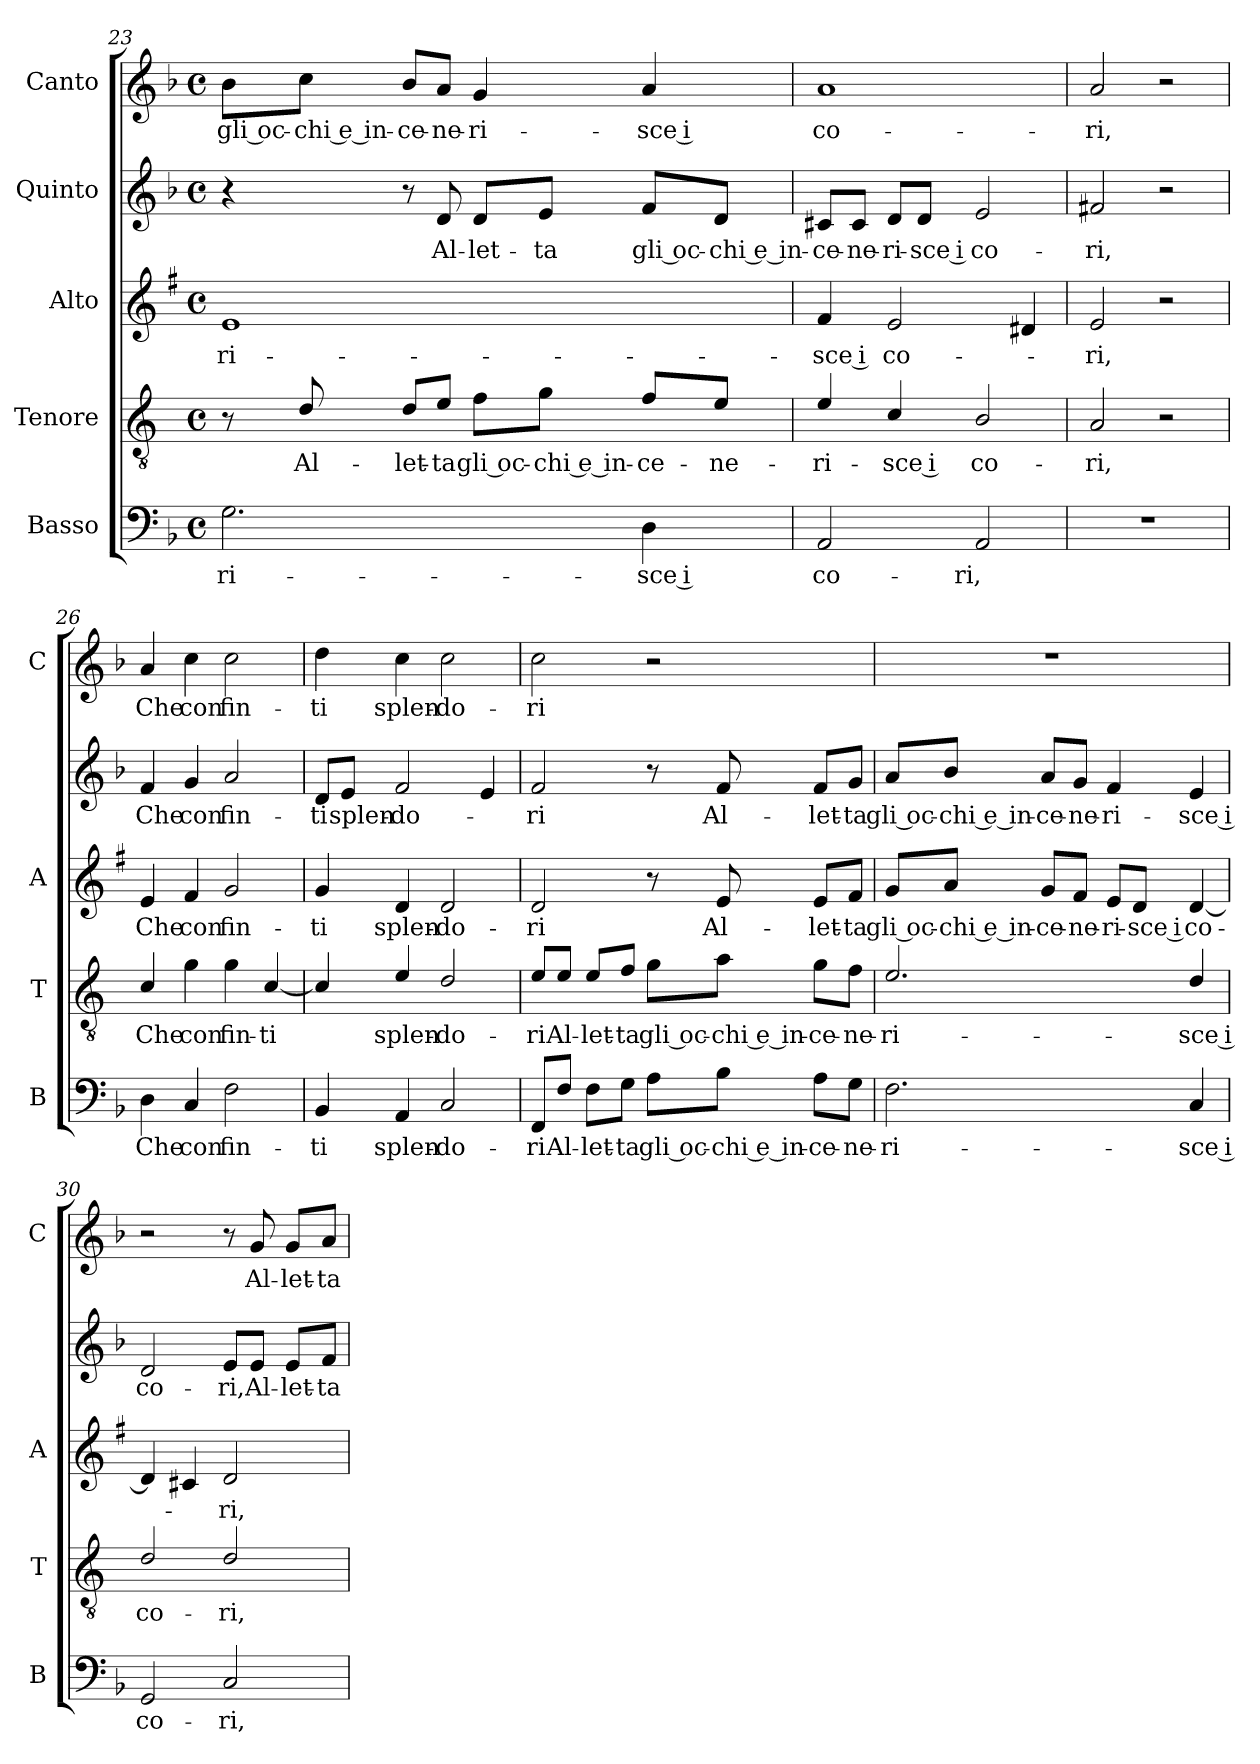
**kern	**text	**kern	**text	**kern	**text	**kern	**text	**kern	**text
*part5	*part5	*part4	*part4	*part3	*part3	*part2	*part2	*part1	*part1
*staff5	*staff5	*staff4	*staff4	*staff3	*staff3	*staff2	*staff2	*staff1	*staff1
*I"Basso	*	*I"Tenore	*	*I"Alto	*	*I"Quinto	*	*I"Canto	*
*I'B	*	*I'T	*	*I'A	*	*	*	*I'C	*
!!LO:PB:g=z
*clefF4	*	*clefGv2	*	*clefG2	*	*clefG2	*	*clefG2	*
*	*	*ITrd4c7	*	*ITrd1c2	*	*	*	*	*
*k[b-]	*	*k[b-]	*	*k[b-]	*	*k[b-]	*	*k[b-]	*
*F:	*	*F:	*	*F:	*	*F:	*	*F:	*
*M4/4	*	*M4/4	*	*M4/4	*	*M4/4	*	*M4/4	*
*met(c)	*	*met(c)	*	*met(c)	*	*met(c)	*	*met(c)	*
=23	=23	=23	=23	=23	=23	=23	=23	=23	=23
!	!LO:LY:b	!	!	!	!LO:LY:b	!	!	!	!LO:LY:b
2.G\	-ri-	8r	.	1d	-ri-	4r	.	8b-\L	gli oc-
!	!	!	!LO:LY:b	!	!	!	!	!	!LO:LY:b
.	.	8G/	Al-	.	.	.	.	8cc\J	-chi e in-
!	!	!	!LO:LY:b	!	!	!	!	!	!LO:LY:b
.	.	8G/L	-let-	.	.	8r	.	8b-/L	-ce-
!	!	!	!LO:LY:b	!	!	!	!LO:LY:b	!	!LO:LY:b
.	.	8A/J	-ta	.	.	8d/	Al-	8a/J	-ne-
!	!	!	!LO:LY:b	!	!	!	!LO:LY:b	!	!LO:LY:b
.	.	8B-\L	gli oc-	.	.	8d/L	-let-	4g/	-ri-
!	!	!	!LO:LY:b	!	!	!	!LO:LY:b	!	!
.	.	8c\J	-chi e in-	.	.	8e/J	-ta	.	.
!	!LO:LY:b	!	!LO:LY:b	!	!	!	!LO:LY:b	!	!LO:LY:b
4D\	-sce i	8B-/L	-ce-	.	.	8f/L	gli oc-	4a/	-sce i
!	!	!	!LO:LY:b	!	!	!	!LO:LY:b	!	!
.	.	8A/J	-ne-	.	.	8d/J	-chi e in-	.	.
=24	=24	=24	=24	=24	=24	=24	=24	=24	=24
!	!LO:LY:b	!	!LO:LY:b	!	!LO:LY:b	!	!LO:LY:b	!	!LO:LY:b
2AA/	co-	4A/	-ri-	4e/	-sce i	8c#X/L	-ce-	1a	co-
!	!	!	!	!	!	!	!LO:LY:b	!	!
.	.	.	.	.	.	8c#/J	-ne-	.	.
!	!	!	!LO:LY:b	!	!LO:LY:b	!	!LO:LY:b	!	!
.	.	4F/	-sce i	2d/	co-	8d/L	-ri-	.	.
!	!	!	!	!	!	!	!LO:LY:b	!	!
.	.	.	.	.	.	8d/J	-sce i	.	.
!	!LO:LY:b	!	!LO:LY:b	!	!	!	!LO:LY:b	!	!
2AA/	-ri,	2E/	co-	.	.	2e/	co-	.	.
.	.	.	.	4c#X/	.	.	.	.	.
=25	=25	=25	=25	=25	=25	=25	=25	=25	=25
!	!	!	!LO:LY:b	!	!LO:LY:b	!	!LO:LY:b	!	!LO:LY:b
1r	.	2D/	-ri,	2d/	-ri,	2f#X/	-ri,	2a/	-ri,
.	.	2r	.	2r	.	2r	.	2r	.
=26	=26	=26	=26	=26	=26	=26	=26	=26	=26
!	!LO:LY:b	!	!LO:LY:b	!	!LO:LY:b	!	!LO:LY:b	!	!LO:LY:b
4D\	Che	4F/	Che	4d/	Che	4f/	Che	4a/	Che
!	!LO:LY:b	!	!LO:LY:b	!	!LO:LY:b	!	!LO:LY:b	!	!LO:LY:b
4C/	con	4c\	con	4e/	con	4g/	con	4cc\	con
!	!LO:LY:b	!	!LO:LY:b	!	!LO:LY:b	!	!LO:LY:b	!	!LO:LY:b
2F\	fin-	4c\	fin-	2f/	fin-	2a/	fin-	2cc\	fin-
!	!	!	!LO:LY:b	!	!	!	!	!	!
.	.	[4F/	-ti	.	.	.	.	.	.
=27	=27	=27	=27	=27	=27	=27	=27	=27	=27
!	!LO:LY:b	!	!	!	!LO:LY:b	!	!LO:LY:b	!	!LO:LY:b
4BB-/	-ti	4F/]	.	4f/	-ti	8d/L	-ti	4dd\	-ti
!	!	!	!	!	!	!	!LO:LY:b	!	!
.	.	.	.	.	.	8e/J	splen-	.	.
!	!LO:LY:b	!	!LO:LY:b	!	!LO:LY:b	!	!LO:LY:b	!	!LO:LY:b
4AA/	splen-	4A/	splen-	4c/	splen-	2f/	-do-	4cc\	splen-
!	!LO:LY:b	!	!LO:LY:b	!	!LO:LY:b	!	!	!	!LO:LY:b
2C/	-do-	2G/	-do-	2c/	-do-	.	.	2cc\	-do-
.	.	.	.	.	.	4e/	.	.	.
!!LO:LB:g=z
=28	=28	=28	=28	=28	=28	=28	=28	=28	=28
!	!LO:LY:b	!	!LO:LY:b	!	!LO:LY:b	!	!LO:LY:b	!	!LO:LY:b
8FF/L	-ri	8A/L	-ri	2c/	-ri	2f/	-ri	2cc\	-ri
!	!LO:LY:b	!	!LO:LY:b	!	!	!	!	!	!
8F/J	Al-	8A/J	Al-	.	.	.	.	.	.
!	!LO:LY:b	!	!LO:LY:b	!	!	!	!	!	!
8F\L	-let-	8A/L	-let-	.	.	.	.	.	.
!	!LO:LY:b	!	!LO:LY:b	!	!	!	!	!	!
8G\J	-ta	8B-/J	-ta	.	.	.	.	.	.
!	!LO:LY:b	!	!LO:LY:b	!	!	!	!	!	!
8A\L	gli oc-	8c\L	gli oc-	8r	.	8r	.	2r	.
!	!LO:LY:b	!	!LO:LY:b	!	!LO:LY:b	!	!LO:LY:b	!	!
8B-\J	-chi e in-	8d\J	-chi e in-	8d/	Al-	8f/	Al-	.	.
!	!LO:LY:b	!	!LO:LY:b	!	!LO:LY:b	!	!LO:LY:b	!	!
8A\L	-ce-	8c\L	-ce-	8d/L	-let-	8f/L	-let-	.	.
!	!LO:LY:b	!	!LO:LY:b	!	!LO:LY:b	!	!LO:LY:b	!	!
8G\J	-ne-	8B-\J	-ne-	8e/J	-ta	8g/J	-ta	.	.
=29	=29	=29	=29	=29	=29	=29	=29	=29	=29
!	!LO:LY:b	!	!LO:LY:b	!	!LO:LY:b	!	!LO:LY:b	!	!
2.F\	-ri-	2.A/	-ri-	8f/L	gli oc-	8a/L	gli oc-	1r	.
!	!	!	!	!	!LO:LY:b	!	!LO:LY:b	!	!
.	.	.	.	8g/J	-chi e in-	8b-/J	-chi e in-	.	.
!	!	!	!	!	!LO:LY:b	!	!LO:LY:b	!	!
.	.	.	.	8f/L	-ce-	8a/L	-ce-	.	.
!	!	!	!	!	!LO:LY:b	!	!LO:LY:b	!	!
.	.	.	.	8e/J	-ne-	8g/J	-ne-	.	.
!	!	!	!	!	!LO:LY:b	!	!LO:LY:b	!	!
.	.	.	.	8d/L	-ri-	4f/	-ri-	.	.
!	!	!	!	!	!LO:LY:b	!	!	!	!
.	.	.	.	8c/J	-sce i	.	.	.	.
!	!LO:LY:b	!	!LO:LY:b	!	!LO:LY:b	!	!LO:LY:b	!	!
4C/	-sce i	4G/	-sce i	[4c/	co-	4e/	-sce i	.	.
=30	=30	=30	=30	=30	=30	=30	=30	=30	=30
!	!LO:LY:b	!	!LO:LY:b	!	!	!	!LO:LY:b	!	!
2GG/	co-	2G/	co-	4c/]	.	2d/	co-	2r	.
.	.	.	.	4Bn/	.	.	.	.	.
!	!LO:LY:b	!	!LO:LY:b	!	!LO:LY:b	!	!LO:LY:b	!	!
2C/	-ri,	2G/	-ri,	2c/	-ri,	8e/L	-ri,	8r	.
!	!	!	!	!	!	!	!LO:LY:b	!	!LO:LY:b
.	.	.	.	.	.	8e/J	Al-	8g/	Al-
!	!	!	!	!	!	!	!LO:LY:b	!	!LO:LY:b
.	.	.	.	.	.	8e/L	-let-	8g/L	-let-
!	!	!	!	!	!	!	!LO:LY:b	!	!LO:LY:b
.	.	.	.	.	.	8f/J	-ta	8a/J	-ta
=	=	=	=	=	=	=	=	=	=
*-	*-	*-	*-	*-	*-	*-	*-	*-	*-
